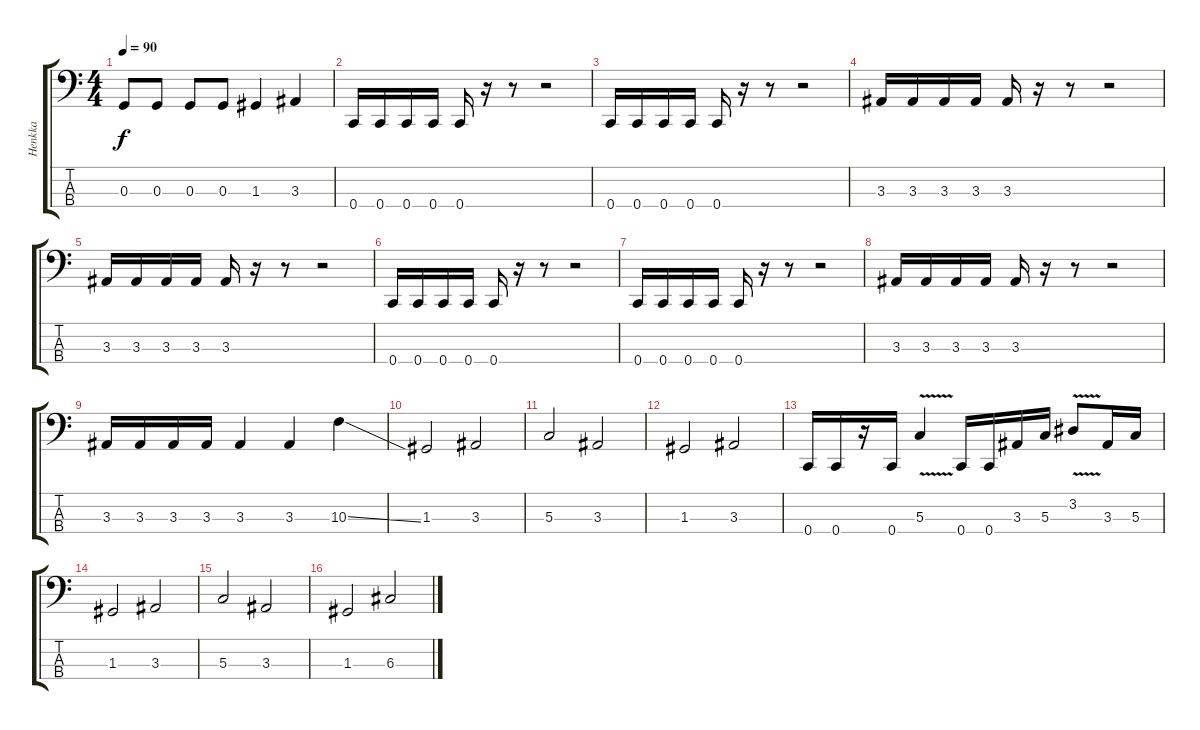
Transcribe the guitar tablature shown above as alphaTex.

\track ("Henkka" "Henkka") {instrument electricbassfinger}
\staff {score tabs}
\tuning (F2 C2 G1 C1) {hide}
\ts (4 4)
\tempo 90
\clef f4
\ks c
0.3.8{dy f} 0.3.8 0.3.8 0.3.8 1.3.4 3.3.4 |
0.4.16 0.4.16 0.4.16 0.4.16 0.4.16 r.16 r.8 r.2 |
0.4.16 0.4.16 0.4.16 0.4.16 0.4.16 r.16 r.8 r.2 |
3.3.16 3.3.16 3.3.16 3.3.16 3.3.16 r.16 r.8 r.2 |
3.3.16 3.3.16 3.3.16 3.3.16 3.3.16 r.16 r.8 r.2 |
0.4.16 0.4.16 0.4.16 0.4.16 0.4.16 r.16 r.8 r.2 |
0.4.16 0.4.16 0.4.16 0.4.16 0.4.16 r.16 r.8 r.2 |
3.3.16 3.3.16 3.3.16 3.3.16 3.3.16 r.16 r.8 r.2 |
3.3.16 3.3.16 3.3.16 3.3.16 3.3.4 3.3.4 10.3{ss}.4 |
1.3.2 3.3.2 |
5.3.2 3.3.2 |
1.3.2 3.3.2 |
0.4.16 0.4.16 r.16 0.4.16 5.3{v}.4 0.4.16 0.4.16 3.3.16 5.3.16 3.2{v}.8 3.3.16 5.3.16 |
1.3.2 3.3.2 |
5.3.2 3.3.2 |
1.3.2 6.3.2
